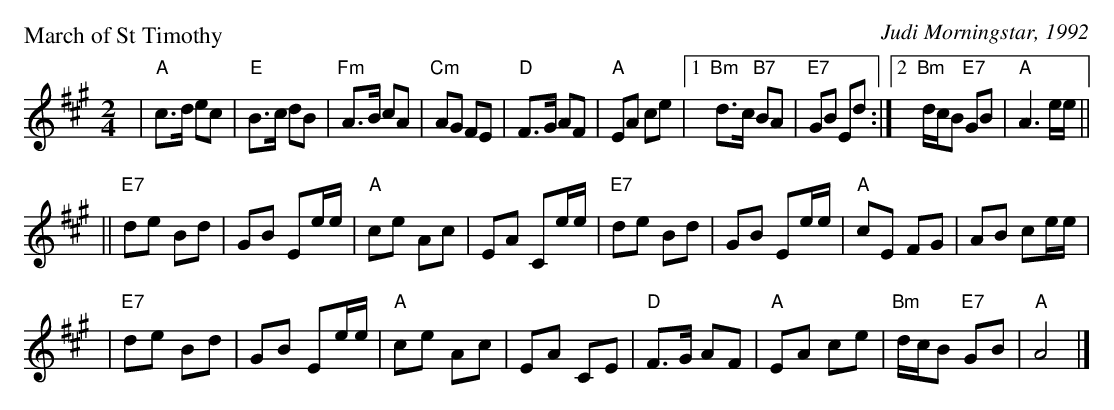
X:1
P: March of St Timothy
C: Judi Morningstar, 1992
M: 2/4
L: 1/4
K: A
| "A"c3/4d/4 e/c/ | "E"B3/4c/4 d/B/ \
| "Fm"A3/4B/4 c/A/ | "Cm"A/G/ F/E/ \
| "D"F3/4G/4 A/F/ | "A"E/A/ c/e/ \
|[1"Bm"d3/4c/4 "B7"B/A/ | "E7"G/B/ E/d/ \
:|2"Bm"d/4c/4B/ "E7"G/B/ | "A"A3/e/4e/4 ||
|| "E7"d/e/ B/d/ | G/B/ E/e/4e/4 \
| "A"c/e/ A/c/ | E/A/ C/e/4e/4 \
| "E7"d/e/ B/d/ | G/B/ E/e/4e/4 \
| "A"c/E/ F/G/ | A/B/ c/e/4e/4 |
| "E7"d/e/ B/d/ | G/B/ E/e/4e/4 \
| "A"c/e/ A/c/ | E/A/ C/E/ \
| "D"F3/4G/4 A/F/ | "A"E/A/ c/e/ \
| "Bm"d/4c/4B/ "E7"G/B/ | "A"A2 |]
